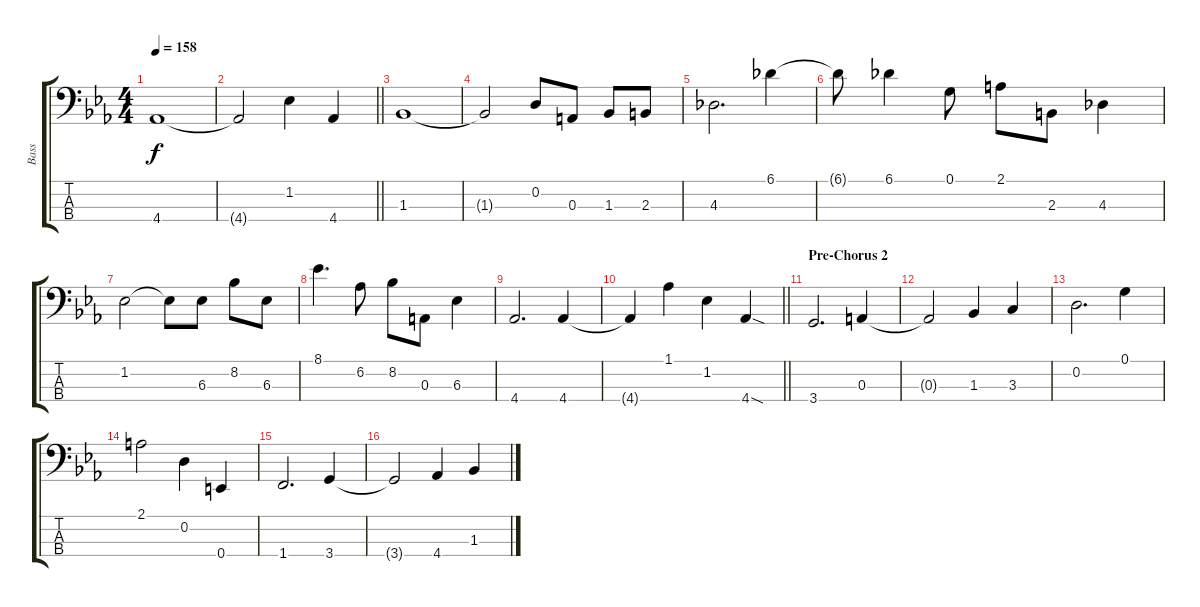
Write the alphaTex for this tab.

\track ("Bass" "Bass") {instrument electricbassfinger}
\staff {score tabs}
\tuning (G2 D2 A1 E1) {hide}
\ts (4 4)
\tempo 158
\clef f4
\ks eb
4.4.1{dy f} |
\barLineRight lightlight
4.4{t}.2 1.2.4 4.4.4 |
1.3.1 |
1.3{t}.2 0.2.8 0.3.8 1.3.8 2.3.8 |
4.3.2{d} 6.1.4 |
6.1{t}.8 6.1.4 0.1.8 2.1.8 2.3.8 4.3.4 |
1.2.2 1.2{t}.8 6.3.8 8.2.8 6.3.8 |
8.1.4{d} 6.2.8 8.2.8 0.3.8 6.3.4 |
4.4.2{d} 4.4.4 |
\barLineRight lightlight
4.4{t}.4 1.1.4 1.2.4 4.4{sod}.4 |
\section ("" "Pre-Chorus 2")
3.4.2{d} 0.3.4 |
0.3{t}.2 1.3.4 3.3.4 |
0.2.2{d} 0.1.4 |
2.1.2 0.2.4 0.4.4 |
1.4.2{d} 3.4.4 |
3.4{t}.2 4.4.4 1.3.4
